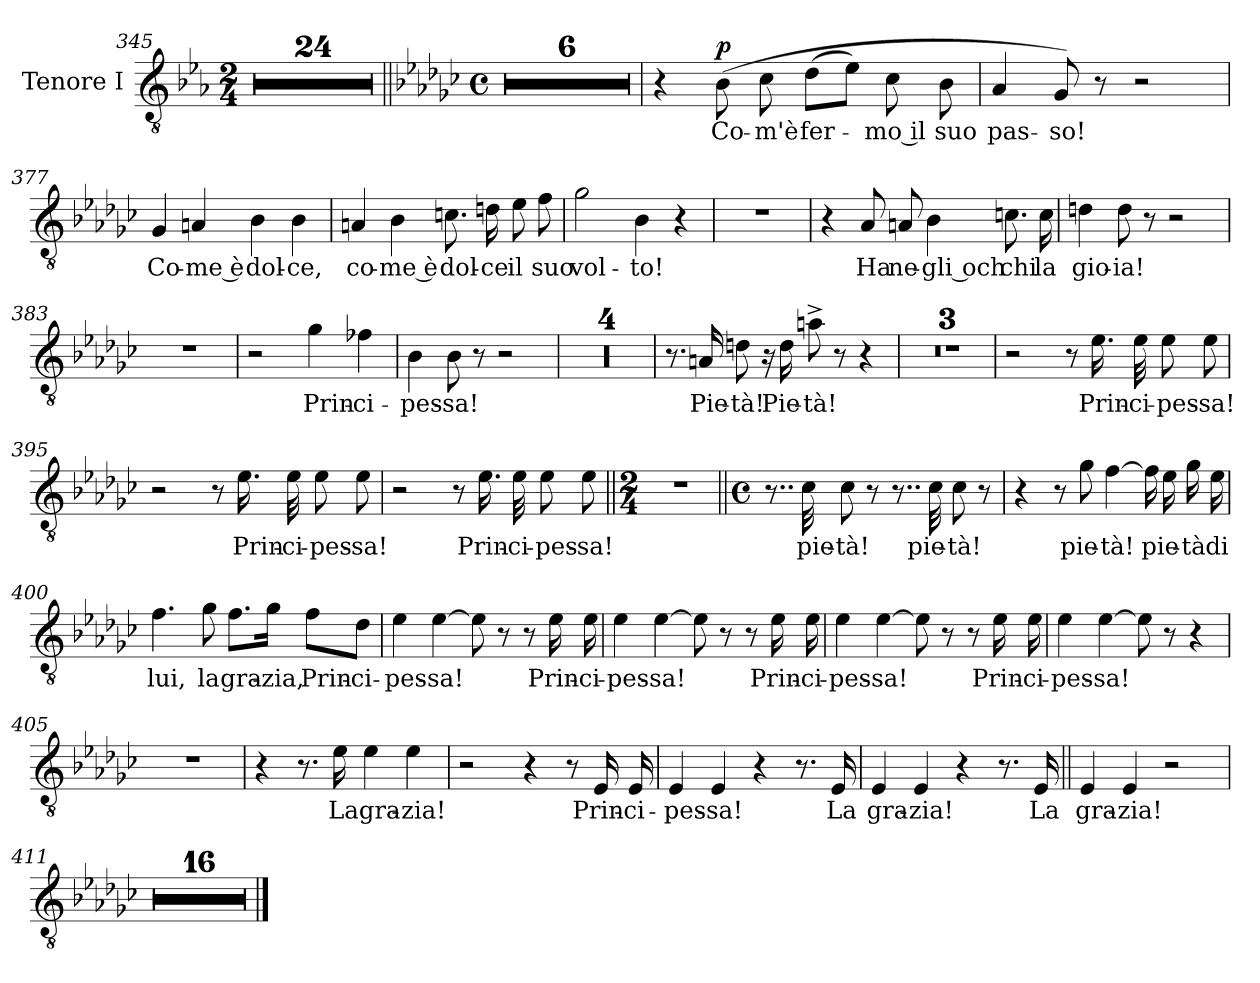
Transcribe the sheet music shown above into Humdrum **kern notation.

**kern	**text	**dynam
*part1	*part1	*part1
*staff1	*staff1	*staff1
*I"Tenore I	*	*
*I'T. I	*	*
*clefGv2	*	*
*k[b-e-a-]	*	*
*M2/4	*	*
=345	=345	=345
2r	.	.
=346	=346	=346
2r	.	.
=347	=347	=347
2r	.	.
!!LO:LB:g=z
=348	=348	=348
2r	.	.
=349	=349	=349
2r	.	.
=350	=350	=350
2r	.	.
=351	=351	=351
2r	.	.
=352	=352	=352
2r	.	.
=353	=353	=353
2r	.	.
=354	=354	=354
2r	.	.
!!LO:PB:g=z
=355	=355	=355
2r	.	.
=356	=356	=356
2r	.	.
=357	=357	=357
2r	.	.
=358	=358	=358
2r	.	.
=359	=359	=359
2r	.	.
=360	=360	=360
2r	.	.
=361	=361	=361
2r	.	.
!!LO:LB:g=z
=362	=362	=362
2r	.	.
=363	=363	=363
2r	.	.
=364	=364	=364
2r	.	.
=365	=365	=365
2r	.	.
=366	=366	=366
2r	.	.
=367	=367	=367
2r	.	.
=368	=368	=368
2r	.	.
!!LO:LB:g=z
=369||	=369||	=369||
*k[b-e-a-d-g-c-]	*	*
*M4/4	*	*
*met(c)	*	*
1r	.	.
=370	=370	=370
1r	.	.
=371	=371	=371
1r	.	.
!!LO:PB:g=z
=372	=372	=372
1r	.	.
=373	=373	=373
1r	.	.
!!LO:LB:g=z
=374	=374	=374
1r	.	.
=375	=375	=375
4r	.	.
!	!LO:LY:b	!LO:DY:b
(>8B-\	Co-	p
!	!LO:LY:b	!
8c-\	-m'è	.
!	!LO:LY:b	!
(>8d-\L	fer-	.
8e-\J)	.	.
!	!LO:LY:b	!
8c-\	-mo il	.
!	!LO:LY:b	!
8B-\	suo	.
!!LO:PB:g=z
=376	=376	=376
!	!LO:LY:b	!
4A-/	pas-	.
!	!LO:LY:b	!
8G-/)	-so!	.
8r	.	.
2r	.	.
=377	=377	=377
!	!LO:LY:b	!
4G-/	Co-	.
!	!LO:LY:b	!
4An/	-me è	.
!	!LO:LY:b	!
4B-\	dol-	.
!	!LO:LY:b	!
4B-\	-ce,	.
!!LO:LB:g=z
=378	=378	=378
!	!LO:LY:b	!
4An/	co-	.
!	!LO:LY:b	!
4B-\	-me è	.
!	!LO:LY:b	!
8.cn\	dol-	.
!	!LO:LY:b	!
16dn\	-ce	.
!	!LO:LY:b	!
8e-\	il	.
!	!LO:LY:b	!
8f\	suo	.
=379	=379	=379
!	!LO:LY:b	!
2g-\	vol-	.
!	!LO:LY:b	!
4B-\	-to!	.
4r	.	.
!!LO:PB:g=z
=380	=380	=380
1r	.	.
=381	=381	=381
4r	.	.
!	!LO:LY:b	!
8A-/	Ha	.
!	!LO:LY:b	!
8An/	ne-	.
!	!LO:LY:b	!
4B-\	-gli och	.
!	!LO:LY:b	!
8.cn\	-chi	.
!	!LO:LY:b	!
16c\	la	.
!!LO:PB:g=z
=382	=382	=382
!	!LO:LY:b	!
4dn\	gio-	.
!	!LO:LY:b	!
8d\	-ia!	.
8r	.	.
2r	.	.
=383	=383	=383
1r	.	.
!!LO:PB:g=z
=384	=384	=384
2r	.	.
!	!LO:LY:b	!
4g-\	Prin-	.
!	!LO:LY:b	!
4f-X\	-ci-	.
=385	=385	=385
!	!LO:LY:b	!
4B-\	-pes-	.
!	!LO:LY:b	!
8B-\	-sa!	.
8r	.	.
2r	.	.
=386	=386	=386
1r	.	.
!!LO:LB:g=z
=387	=387	=387
1r	.	.
=388	=388	=388
1r	.	.
=389	=389	=389
1r	.	.
!!LO:PB:g=z
=390	=390	=390
8.r	.	.
!	!LO:LY:b	!
16An/	Pie-	.
!	!LO:LY:b	!
8dn\	-tà!	.
16r	.	.
!	!LO:LY:b	!
16d\	Pie-	.
!	!LO:LY:b	!
8an^\	-tà!	.
8r	.	.
4r	.	.
=391	=391	=391
1r	.	.
!!LO:PB:g=z
=392	=392	=392
1r	.	.
=393	=393	=393
1r	.	.
=394	=394	=394
2r	.	.
8r	.	.
!	!LO:LY:b	!
16.e-\	Prin-	.
!	!LO:LY:b	!
32e-\	-ci-	.
!	!LO:LY:b	!
8e-\	-pes-	.
!	!LO:LY:b	!
8e-\	-sa!	.
!!LO:PB:g=z
=395	=395	=395
2r	.	.
8r	.	.
!	!LO:LY:b	!
16.e-\	Prin-	.
!	!LO:LY:b	!
32e-\	-ci-	.
!	!LO:LY:b	!
8e-\	-pes-	.
!	!LO:LY:b	!
8e-\	-sa!	.
=396	=396	=396
2r	.	.
8r	.	.
!	!LO:LY:b	!
16.e-\	Prin-	.
!	!LO:LY:b	!
32e-\	-ci-	.
!	!LO:LY:b	!
8e-\	-pes-	.
!	!LO:LY:b	!
8e-\	-sa!	.
!!LO:PB:g=z
=397||	=397||	=397||
*M2/4	*	*
2r	.	.
=398||	=398||	=398||
*M4/4	*	*
*met(c)	*	*
8..r	.	.
!	!LO:LY:b	!
32c-\	pie-	.
!	!LO:LY:b	!
8c-\	-tà!	.
8r	.	.
8..r	.	.
!	!LO:LY:b	!
32c-\	pie-	.
!	!LO:LY:b	!
8c-\	-tà!	.
8r	.	.
!!LO:PB:g=z
=399	=399	=399
4r	.	.
8r	.	.
!	!LO:LY:b	!
8g-\	pie-	.
!	!LO:LY:b	!
[4f\	-tà!	.
16f\]	.	.
!	!LO:LY:b	!
16e-\	pie-	.
!	!LO:LY:b	!
16g-\	-tà	.
!	!LO:LY:b	!
16e-\	di	.
=400	=400	=400
!	!LO:LY:b	!
4.f\	lui,	.
!	!LO:LY:b	!
8g-\	la	.
!	!LO:LY:b	!
8.f\L	gra-	.
!	!LO:LY:b	!
16g-\Jk	-zia,	.
!	!LO:LY:b	!
8f\L	Prin-	.
!	!LO:LY:b	!
8d-\J	-ci-	.
!!LO:PB:g=z
=401	=401	=401
!	!LO:LY:b	!
4e-\	-pes-	.
!	!LO:LY:b	!
[4e-\	-sa!	.
8e-\]	.	.
8r	.	.
8r	.	.
!	!LO:LY:b	!
16e-\	Prin-	.
!	!LO:LY:b	!
16e-\	-ci-	.
=402	=402	=402
!	!LO:LY:b	!
4e-\	-pes-	.
!	!LO:LY:b	!
[4e-\	-sa!	.
8e-\]	.	.
8r	.	.
8r	.	.
!	!LO:LY:b	!
16e-\	Prin-	.
!	!LO:LY:b	!
16e-\	-ci-	.
!!LO:PB:g=z
=403	=403	=403
!	!LO:LY:b	!
4e-\	-pes-	.
!	!LO:LY:b	!
[4e-\	-sa!	.
8e-\]	.	.
8r	.	.
8r	.	.
!	!LO:LY:b	!
16e-\	Prin-	.
!	!LO:LY:b	!
16e-\	-ci-	.
=404	=404	=404
!	!LO:LY:b	!
4e-\	-pes-	.
!	!LO:LY:b	!
[4e-\	-sa!	.
8e-\]	.	.
8r	.	.
4r	.	.
=405	=405	=405
1r	.	.
!!LO:PB:g=z
=406	=406	=406
4r	.	.
8.r	.	.
!	!LO:LY:b	!
16e-\	La	.
!	!LO:LY:b	!
4e-\	gra-	.
!	!LO:LY:b	!
4e-\	-zia!	.
=407	=407	=407
2r	.	.
4r	.	.
8r	.	.
!	!LO:LY:b	!
16E-/	Prin-	.
!	!LO:LY:b	!
16E-/	-ci-	.
=408	=408	=408
!	!LO:LY:b	!
4E-/	-pes-	.
!	!LO:LY:b	!
4E-/	-sa!	.
4r	.	.
8.r	.	.
!	!LO:LY:b	!
16E-/	La	.
!!LO:PB:g=z
=409	=409	=409
!	!LO:LY:b	!
4E-/	gra-	.
!	!LO:LY:b	!
4E-/	-zia!	.
4r	.	.
8.r	.	.
!	!LO:LY:b	!
16E-/	La	.
=410||	=410||	=410||
!	!LO:LY:b	!
4E-/	gra-	.
!	!LO:LY:b	!
4E-/	-zia!	.
2r	.	.
=411	=411	=411
1r	.	.
!!LO:LB:g=z
=412	=412	=412
1r	.	.
=413	=413	=413
1r	.	.
!!LO:PB:g=z
=414	=414	=414
1r	.	.
=415	=415	=415
1r	.	.
!!LO:LB:g=z
=416	=416	=416
1r	.	.
=417	=417	=417
1r	.	.
=418	=418	=418
1r	.	.
!!LO:LB:g=z
=419	=419	=419
1r	.	.
=420	=420	=420
1r	.	.
=421	=421	=421
1r	.	.
!!LO:PB:g=z
=422	=422	=422
1r	.	.
=423	=423	=423
1r	.	.
=424	=424	=424
1r	.	.
!!LO:LB:g=z
=425	=425	=425
1r	.	.
=426	=426	=426
1r	.	.
==	==	==
*-	*-	*-
